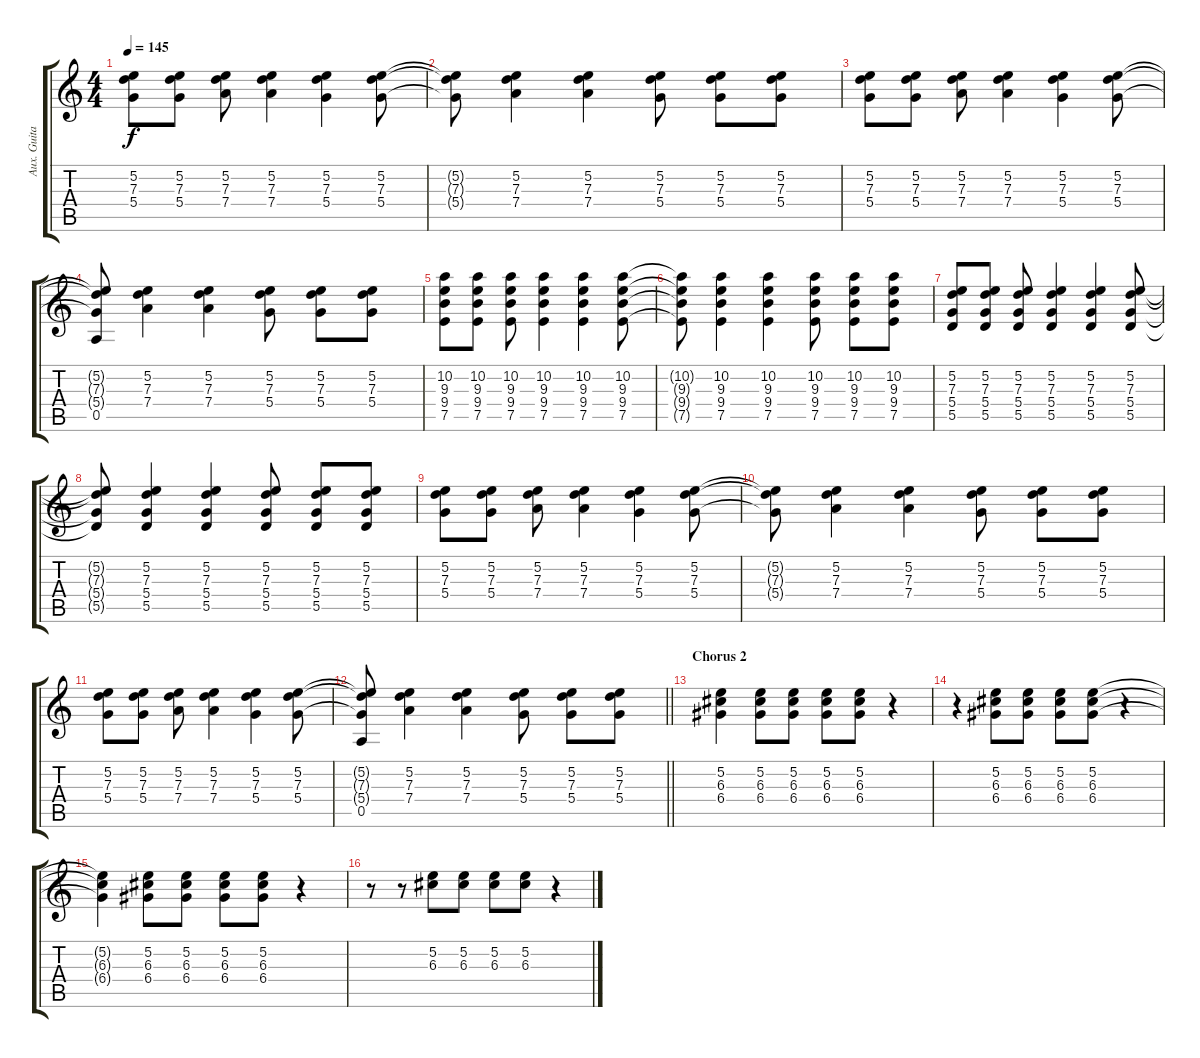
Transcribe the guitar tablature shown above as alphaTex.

\track ("Aux. Guitar" "Aux. Guita") {instrument distortionguitar}
\staff {score tabs}
\tuning (E4 B3 G3 D3 A2 E2) {hide}
\ts (4 4)
\tempo 145
\clef g2
\ks c
(5.2 7.3 5.4).8{dy f} (5.2 7.3 5.4).8 (5.2 7.3 7.4).8 (5.2 7.3 7.4).4 (5.2 7.3 5.4).4 (5.2 7.3 5.4).8 |
(5.2{t} 7.3{t} 5.4{t}).8 (5.2 7.3 7.4).4 (5.2 7.3 7.4).4 (5.2 7.3 5.4).8 (5.2 7.3 5.4).8 (5.2 7.3 5.4).8 |
(5.2 7.3 5.4).8 (5.2 7.3 5.4).8 (5.2 7.3 7.4).8 (5.2 7.3 7.4).4 (5.2 7.3 5.4).4 (5.2 7.3 5.4).8 |
(5.2{t} 7.3{t} 5.4{t} 0.5).8 (5.2 7.3 7.4).4 (5.2 7.3 7.4).4 (5.2 7.3 5.4).8 (5.2 7.3 5.4).8 (5.2 7.3 5.4).8 |
(10.2 9.3 9.4 7.5).8{instrument overdrivenguitar} (10.2 9.3 9.4 7.5).8 (10.2 9.3 9.4 7.5).8 (10.2 9.3 9.4 7.5).4 (10.2 9.3 9.4 7.5).4 (10.2 9.3 9.4 7.5).8 |
(10.2{t} 9.3{t} 9.4{t} 7.5{t}).8 (10.2 9.3 9.4 7.5).4 (10.2 9.3 9.4 7.5).4 (10.2 9.3 9.4 7.5).8 (10.2 9.3 9.4 7.5).8 (10.2 9.3 9.4 7.5).8 |
(5.2 7.3 5.4 5.5).8 (5.2 7.3 5.4 5.5).8 (5.2 7.3 5.4 5.5).8 (5.2 7.3 5.4 5.5).4 (5.2 7.3 5.4 5.5).4 (5.2 7.3 5.4 5.5).8 |
(5.2{t} 7.3{t} 5.4{t} 5.5{t}).8 (5.2 7.3 5.4 5.5).4 (5.2 7.3 5.4 5.5).4 (5.2 7.3 5.4 5.5).8 (5.2 7.3 5.4 5.5).8 (5.2 7.3 5.4 5.5).8 |
(5.2 7.3 5.4).8 (5.2 7.3 5.4).8 (5.2 7.3 7.4).8 (5.2 7.3 7.4).4 (5.2 7.3 5.4).4 (5.2 7.3 5.4).8 |
(5.2{t} 7.3{t} 5.4{t}).8 (5.2 7.3 7.4).4 (5.2 7.3 7.4).4 (5.2 7.3 5.4).8 (5.2 7.3 5.4).8 (5.2 7.3 5.4).8 |
(5.2 7.3 5.4).8 (5.2 7.3 5.4).8 (5.2 7.3 7.4).8 (5.2 7.3 7.4).4 (5.2 7.3 5.4).4 (5.2 7.3 5.4).8 |
\barLineRight lightlight
(5.2{t} 7.3{t} 5.4{t} 0.5).8 (5.2 7.3 7.4).4 (5.2 7.3 7.4).4 (5.2 7.3 5.4).8 (5.2 7.3 5.4).8 (5.2 7.3 5.4).8 |
\section ("" "Chorus 2")
(5.2 6.3 6.4).4{volume 9} (5.2 6.3 6.4).8 (5.2 6.3 6.4).8 (5.2 6.3 6.4).8 (5.2 6.3 6.4).8 r.4 |
r.4 (5.2 6.3 6.4).8 (5.2 6.3 6.4).8 (5.2 6.3 6.4).8 (5.2 6.3 6.4).8 r.4 |
(5.2{t} 6.3{t} 6.4{t}).4 (5.2 6.3 6.4).8 (5.2 6.3 6.4).8 (5.2 6.3 6.4).8 (5.2 6.3 6.4).8 r.4 |
r.8 r.8 (5.2 6.3).8 (5.2 6.3).8 (5.2 6.3).8 (5.2 6.3).8 r.4
